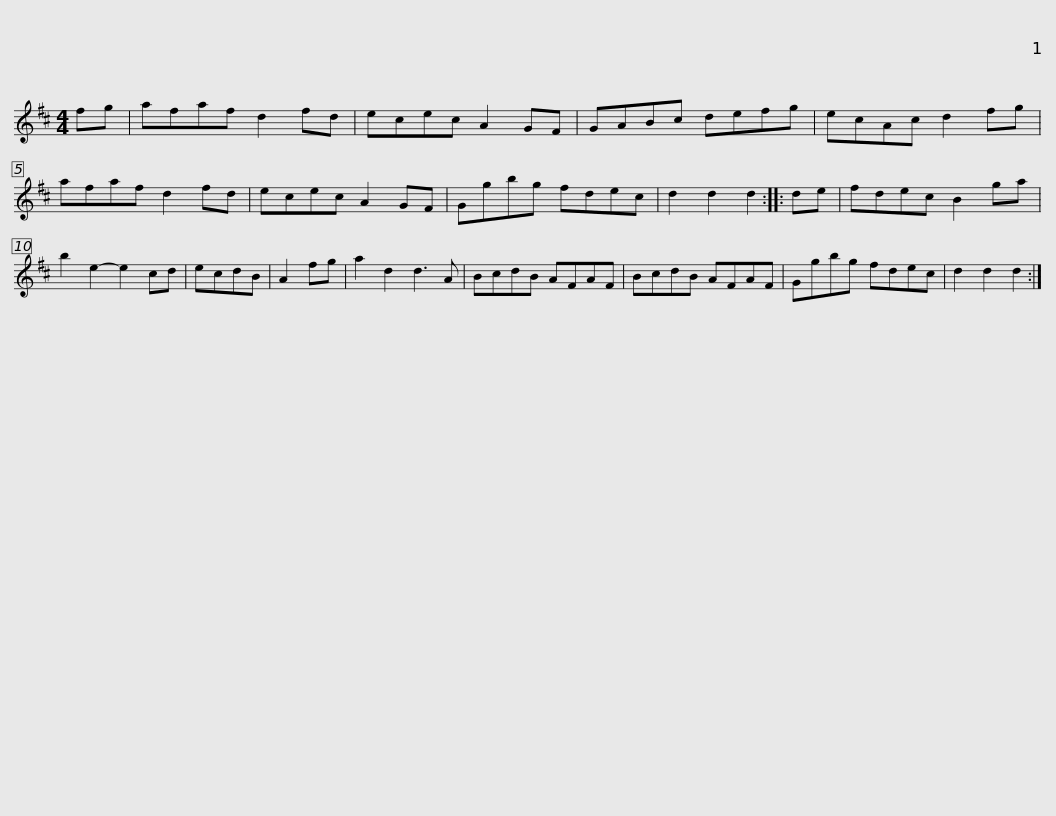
X:1
L:1/8
M:4/4
I:linebreak $
K:D
V:1 treble
V:1
 fg | afaf d2 fd | ecec A2 GF | GABc defg | ecAc d2 fg | %5
 afaf d2 fd |$ ecec A2 GF | Ggbg fdec | d2 d2 d2 :: de | %10
 fdec B2 ga | b2 e2- e2 cd | ecdB | A2 fg |$ a2 d2 d3 A | %15
 BcdB AFAF | BcdB AFAF | Ggbg fdec | d2 d2 d2 :| %19
